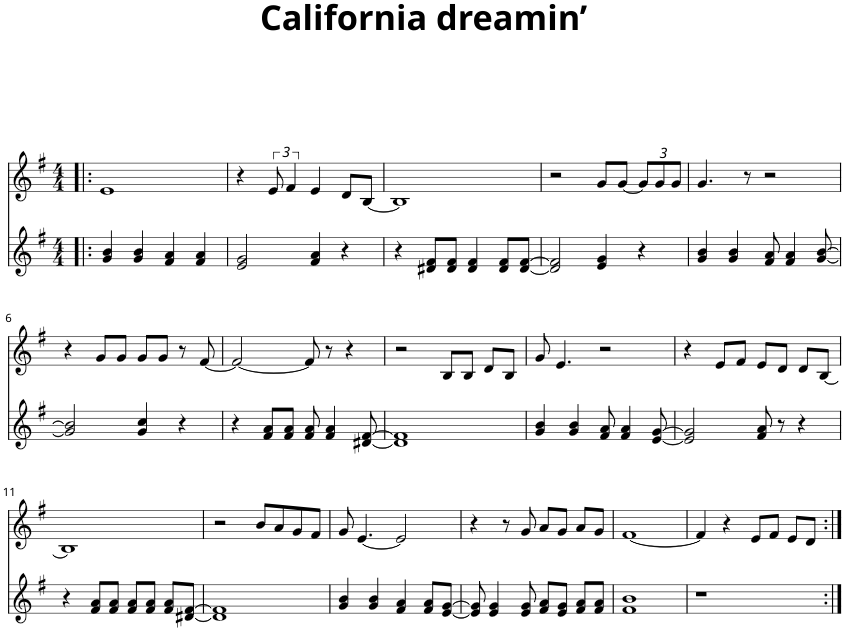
**kern	**kern
*part2	*part1
*staff2	*staff1
*I"Stimme	*I"Stimme
*clefG2	*clefG2
*k[f#]	*k[f#]
*e:	*e:
*M4/4	*M4/4
=1!|:	=1!|:
4g/ 4b/	1e
4g/ 4b/	.
4f#/ 4a/	.
4f#/ 4a/	.
=2	=2
2e/ 2g/	4r
.	12e/
.	6f#/
4f#/ 4a/	4e/
4r	8d/L
.	[8B/J
=3	=3
4r	1B]
8d#X/ 8f#/L	.
8d#/ 8f#/J	.
4d#/ 4f#/	.
8d#/ 8f#/L	.
[8d#/ [8f#/J	.
=4	=4
2d#/] 2f#/]	2r
4e/ 4g/	8g/L
.	[8g/J
*	*Xbrackettup
4r	12g/L]
.	12g/
.	12g/J
=5	=5
4g/ 4b/	4.g/
4g/ 4b/	.
.	8r
8f#/ 8a/	2r
4f#/ 4a/	.
[8g/ [8b/	.
!!LO:LB:g=z
=6	=6
2g/] 2b/]	4r
.	8g/L
.	8g/J
4g/ 4cc/	8g/L
.	8g/J
4r	8r
.	[8f#/
=7	=7
4r	2f#/_
8f#/ 8a/L	.
8f#/ 8a/J	.
8f#/ 8a/	8f#/]
4f#/ 4a/	8r
.	4r
[8d#X/ [8f#/	.
=8	=8
1d#] 1f#]	2r
.	8B/L
.	8B/J
.	8d/L
.	8B/J
=9	=9
4g/ 4b/	8g/
.	4.e/
4g/ 4b/	.
8f#/ 8a/	2r
4f#/ 4a/	.
[8e/ [8g/	.
=10	=10
2e/] 2g/]	4r
.	8e/L
.	8f#/J
8f#/ 8a/	8e/L
8r	8d/J
4r	8d/L
.	[8B/J
!!LO:LB:g=z
=11	=11
4r	1B]
8f#/ 8a/L	.
8f#/ 8a/J	.
8f#/ 8a/L	.
8f#/ 8a/J	.
8f#/ 8a/L	.
[8d#X/ [8f#/J	.
=12	=12
1d#] 1f#]	2r
.	8b/L
.	8a/
.	8g/
.	8f#/J
=13	=13
4g/ 4b/	8g/
.	[4.e/
4g/ 4b/	.
4f#/ 4a/	2e/]
8f#/ 8a/L	.
[8e/ [8g/J	.
=14	=14
8e/] 8g/]	4r
4e/ 4g/	.
.	8r
8e/ 8g/	8g/
8f#/ 8a/L	8a/L
8e/ 8g/J	8g/J
8f#/ 8a/L	8a/L
8f#/ 8a/J	8g/J
=15	=15
1f# 1b	[1f#
=16	=16
1r	4f#/]
.	4r
.	8e/L
.	8f#/J
.	8e/L
.	8d/J
=:|!	=:|!
*-	*-
